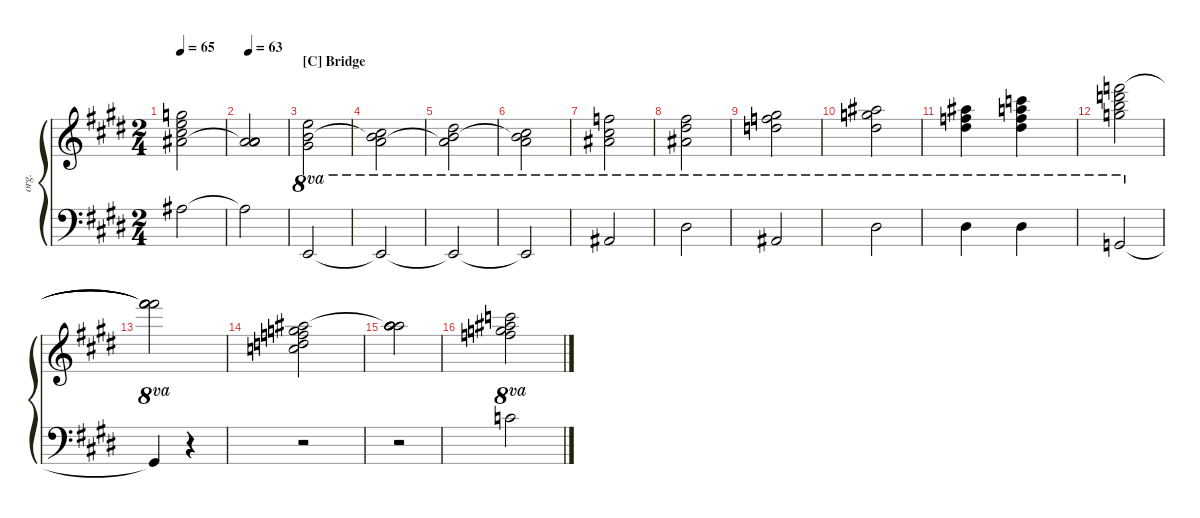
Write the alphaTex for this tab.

\defaultSystemsLayout 4
\hideDynamics
\bracketExtendMode groupsimilarinstruments
\otherSystemsTrackNameOrientation horizontal
\chordDiagramsInScore
\track ("Organ" "org.") {instrument drawbarorgan}
\staff {score}
\tuning (E4 B3 G3 D3 A2 E2)
\ts (2 4)
\tempo 65
\clef g2
\ks e
(15.1{acc forcenatural} 12.1{acc forcenatural} 9.1{acc #} 6.1{acc #}).2{dy mf} |
\tempo 63
(6.1{t acc forcenatural} 6.1{t acc forcenatural} 6.1{t acc #} 6.1{t acc #}).2 |
\section ("C" "Bridge")
(12.1{acc forcenatural} 4.1{acc #} 7.1{acc forcenatural}).2 |
(7.1{t acc forcenatural} 9.1{acc #} 5.1{acc forcenatural}).2 |
(5.1{t acc forcenatural} 11.1{acc #} 7.1{acc forcenatural}).2 |
(7.1{t acc forcenatural} 9.1{acc #} 5.1{acc forcenatural}).2 |
(13.1{acc forcenatural} 9.1{acc #} 6.1{acc #}).2 |
(14.1{acc #} 6.1{acc #} 11.1{acc #}).2 |
(13.1{acc forcenatural} 16.1{acc #} 10.1{acc forcenatural}).2 |
(11.1{acc #} 15.1{acc forcenatural} 18.1{acc #}).2 |
(18.1{acc #} 13.1{acc forcenatural} 11.1{acc #}).4 (11.1{acc #} 13.1{acc forcenatural} 17.1{acc forcenatural} 20.1{acc forcenatural}).4 |
(15.1{acc forcenatural} 19.1{acc forcenatural} 22.1{acc forcenatural} 25.1{acc forcenatural}).2 |
(25.1{t acc forcenatural} 25.1{t acc forcenatural} 25.1{t acc forcenatural} 25.1{t acc forcenatural}).2{instrument drawbarorgan} |
(8.1{acc forcenatural} 10.1{acc forcenatural} 13.1{acc forcenatural} 15.1{acc forcenatural} 18.1{acc #}).2 |
(18.1{t acc forcenatural} 18.1{t acc forcenatural} 18.1{t acc forcenatural} 18.1{t acc forcenatural} 18.1{t acc #}).2 |
(13.1{acc forcenatural} 15.1{acc forcenatural} 18.1{acc #} 20.1{acc forcenatural}).2
\staff {score}
\tuning (E4 B3 G3 D3 A2 E2)
\clef f4
\ottava regular
\simile none
\ks e
3.3{acc #}.2{dy mf} |
3.3{t acc #}.2 |
12.6{acc forcenatural}.2{ot 8va} |
12.6{t acc forcenatural}.2{ot 8va} |
12.6{t acc forcenatural}.2{ot 8va} |
12.6{t acc forcenatural}.2{ot 8va} |
13.5{acc #}.2{ot 8va} |
13.4{acc #}.2{ot 8va} |
13.5{acc #}.2{ot 8va} |
13.4{acc #}.2{ot 8va} |
13.4{acc #}.4{ot 8va} 13.4{acc #}.4{ot 8va} |
15.6{acc forcenatural}.2{ot 8va} |
15.6{t acc forcenatural}.4{ot 8va} r.4 |
r.2 |
r.2 |
13.2{acc forcenatural}.2{ot 8va}
